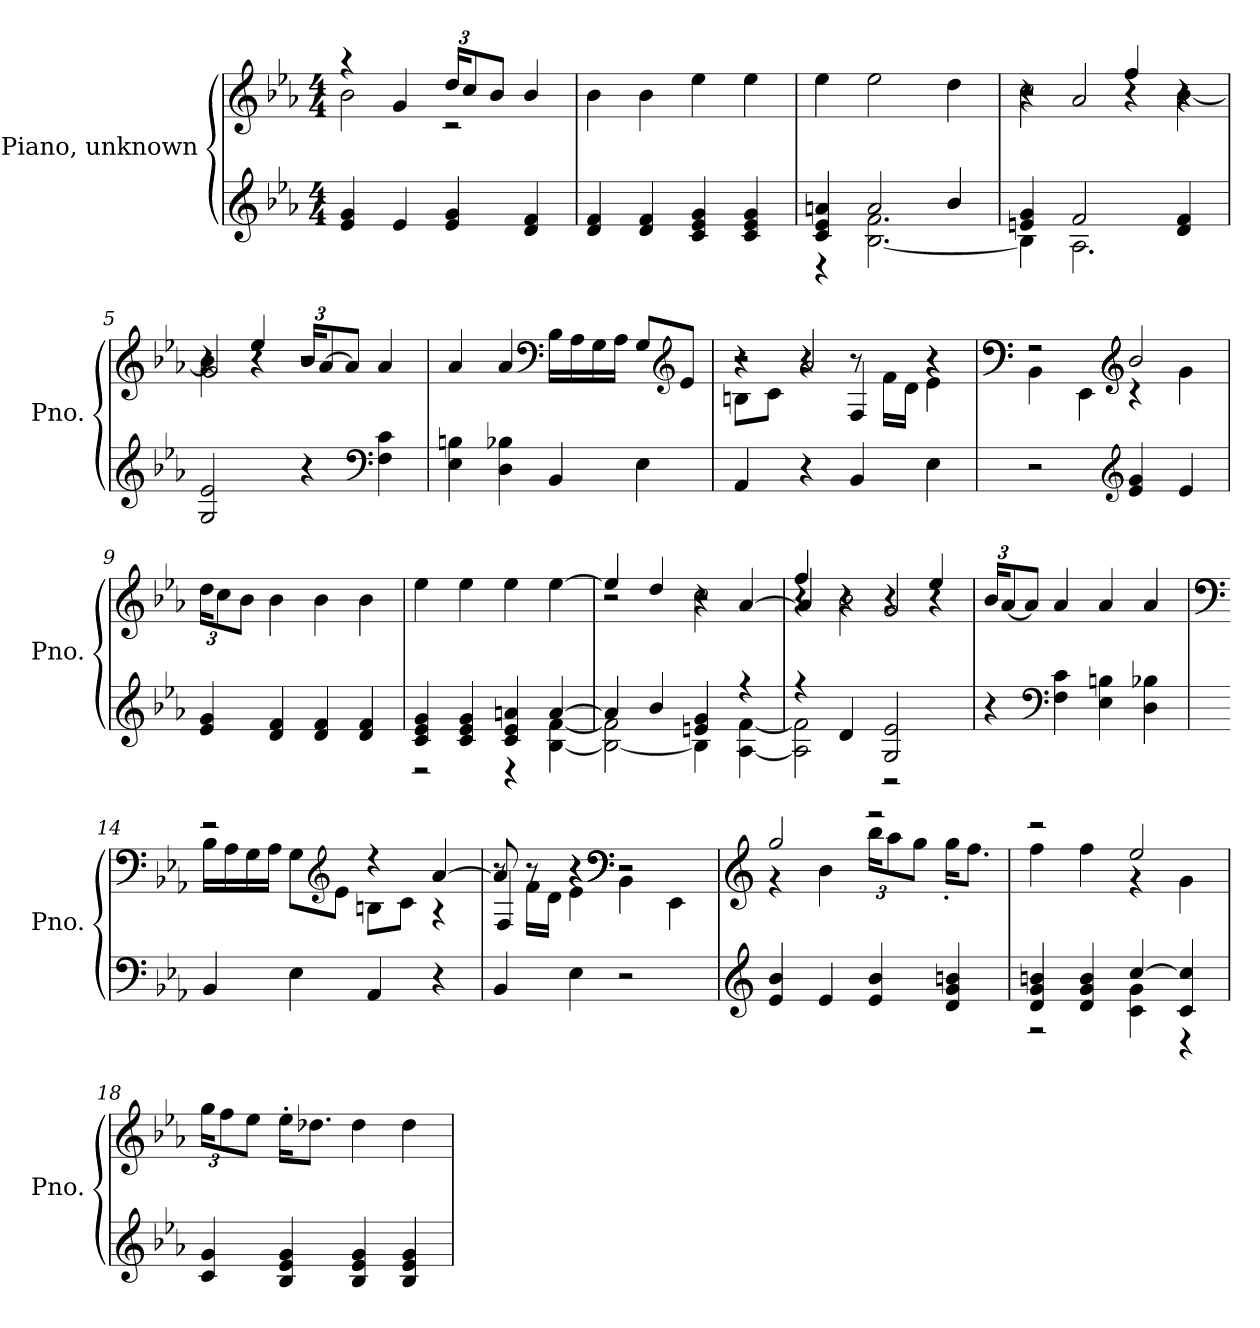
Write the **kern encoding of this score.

**kern	**kern
*part1	*part1
*staff2	*staff1
*I"Piano, unknown	*
*I'Pno.	*
*clefG2	*clefG2
*k[b-e-a-]	*k[b-e-a-]
*M4/4	*M4/4
*MM120	*MM120
=1	=1
*	*^
4e-/ 4g/	4r	2b-\
4e-/	4g/	.
*	*Xbrackettup	*
4e-/ 4g/	24dd/KL	2r
.	12cc/	.
.	8b-/J	.
4d/ 4f/	4b-/	.
*	*v	*v
=2	=2
4d/ 4f/	4b-\
4d/ 4f/	4b-\
4c/ 4e-/ 4g/	4ee-\
4c/ 4e-/ 4g/	4ee-\
=3	=3
*^	*
4c/ 4e-/ 4an/	4r	4ee-\
2a/	[2.B-\ 2.f\	2ee-\
4b-/	.	4dd\
=4	=4	=4
*	*	*^
*	*	*	*^
4en/ 4g/	4B-\]	2r	2cc\	4r
2f/	2.A-\	.	.	2a-/
.	.	4ff/	4r	.
4d/ 4f/	.	4r	[4b-\	4r
*v	*v	*	*	*
=5	=5	=5	=5
2G/ 2e-/	4r	4b-\]	2g/
.	4ee-/	4r	.
4r	24b-/KL	2r	2r
.	[12a-/	.	.
.	8a-/J]	.	.
*clefF4	*	*	*
4F\ 4c\	4a-/	.	.
*	*v	*v	*v
!!LO:LB:g=z
=6	=6
4E-\ 4Bn\	4a-/
4D\ 4B-X\	4a-/
*	*clefF4
4BB-/	16B-\LL
.	16A-\
.	16G\
.	16A-\JJ
4E-\	8G/L
*	*clefG2
.	8e-/J
=7	=7
*	*^
*	*	*^
4AA-/	4r	8Bn\L	2r
.	.	8c\J	.
4r	2a-/	4r	.
4BB-/	.	8r	4F/
.	.	16f\LL	.
.	.	16d\JJ	.
4E-\	4r	4e-\	4r
*	*v	*v	*v
=8	=8
*	*clefF4
*	*^
2r	2r	4BB-\
.	.	4EE-\
*clefG2	*clefG2	*
4e-/ 4g/	2b-/	4r
4e-/	.	4g\
*	*v	*v
=9	=9
4e-/ 4g/	24dd\KL
.	12cc\
.	8b-\J
4d/ 4f/	4b-\
4d/ 4f/	4b-\
4d/ 4f/	4b-\
=10	=10
*^	*
4c/ 4e-/ 4g/	2r	4ee-\
4c/ 4e-/ 4g/	.	4ee-\
4c/ 4e-/ 4an/	4r	4ee-\
[4a/	[4B-\ [4f\	[4ee-\
!!LO:LB:g=z
=11	=11	=11
*	*	*^
*	*	*	*^
4a/]	2B-\_ 2f\]	4ee-/]	2r	2r
4b-/	.	4dd/	.	.
4en/ 4g/	4B-\]	2r	2cc\	4r
4r	[4A-\ [4f\	.	.	[4a-/
=12	=12	=12	=12	=12
4r	2A-\] 2f\]	4ff/	4r	4a-/]
4d/	.	4r	2b-\	4r
2G/ 2e-/	2r	4r	.	2g/
.	.	4ee-/	4r	.
*v	*v	*	*	*
*	*v	*v	*v
=13	=13
4r	24b-/KL
.	[12a-/
.	8a-/J]
*clefF4	*
4F\ 4c\	4a-/
4E-\ 4Bn\	4a-/
4D\ 4B-X\	4a-/
=14	=14
*	*clefF4
*	*^
4BB-/	2r	16B-\LL
.	.	16A-\
.	.	16G\
.	.	16A-\JJ
4E-\	.	8G\L
*	*clefG2	*
.	.	8e-\J
4AA-/	4r	8Bn\L
.	.	8c\J
4r	[4a-/	4r
=15	=15	=15
*	*	*^
4BB-/	8a-/]	8r	4F/
.	8r	16f\LL	.
.	.	16d\JJ	.
4E-\	4r	4e-\	4r
*	*clefF4	*	*
2r	2r	4BB-\	2r
.	.	4EE-\	.
*	*v	*v	*v
!!LO:LB:g=z
=16	=16
*clefG2	*clefG2
*	*^
4e-/ 4b-/	2gg/	4r
4e-/	.	4b-\
4e-/ 4b-/	2r	24bb-\KL
.	.	12aa-\
.	.	8gg\J
4d/ 4g/ 4bn/	.	16gg'\KL
.	.	8.ff\J
=17	=17	=17
*^	*	*
4d/ 4g/ 4bn/	2r	2r	4ff\
4d/ 4g/ 4b/	.	.	4ff\
[4cc/	4c\ 4g\	2ee-/	4r
4c/ 4cc/]	4r	.	4g\
*v	*v	*	*
*	*v	*v
=18	=18
4c/ 4g/	24gg\KL
.	12ff\
.	8ee-\J
4B-/ 4e-/ 4g/	16ee-'\KL
.	8.dd-X\J
4B-/ 4e-/ 4g/	4dd-\
4B-/ 4e-/ 4g/	4dd-\
=	=
*-	*-
